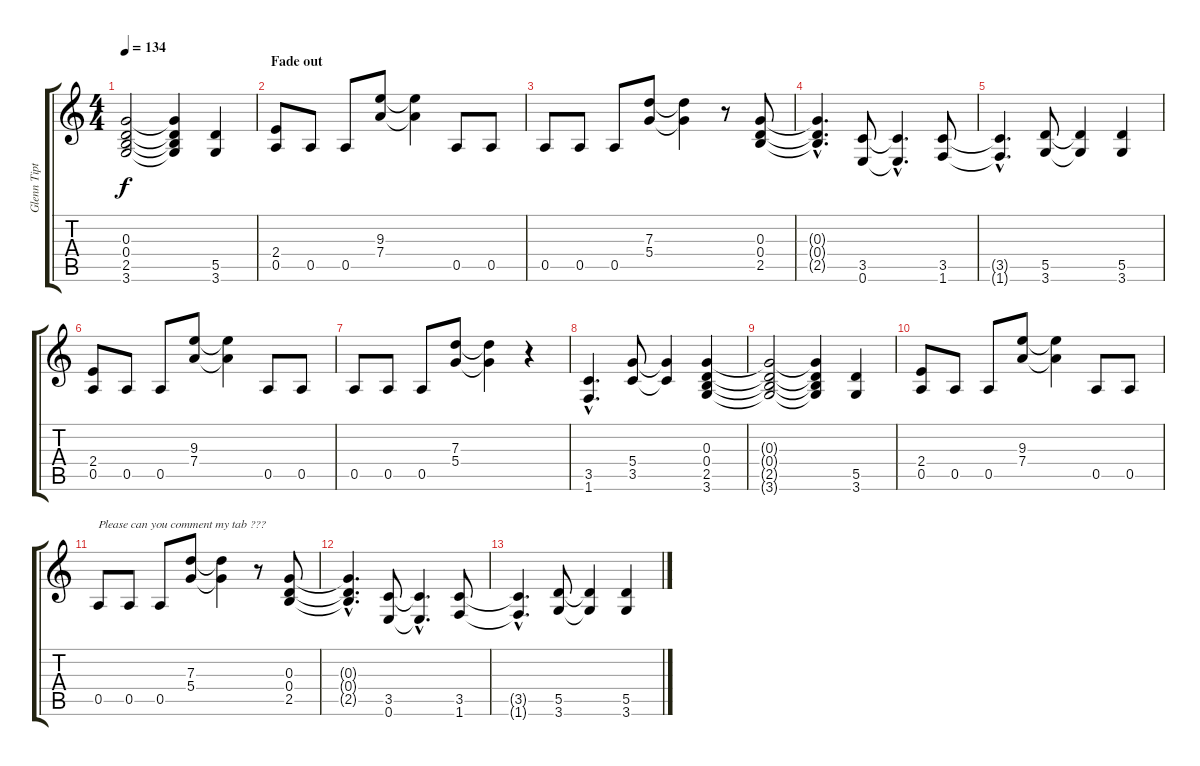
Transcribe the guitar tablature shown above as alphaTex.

\track ("Glenn Tipton" "Glenn Tipt") {instrument distortionguitar}
\staff {score tabs}
\tuning (E4 B3 G3 D3 A2 E2) {hide}
\ts (4 4)
\tempo 134
\clef g2
\ks c
(0.3{t} 0.4{t} 2.5{t} 3.6{t}).2{dy f} (0.3{t} 0.4{t} 2.5{t} 3.6{t}).4 (5.5 3.6).4 |
\section ("" "Fade out")
(2.4 0.5).8 0.5.8 0.5.8 (9.3 7.4).8 (9.3{t} 7.4{t}).4 0.5.8 0.5.8 |
0.5.8 0.5.8 0.5.8 (7.3 5.4).8 (7.3{t} 5.4{t}).4 r.8 (0.3 0.4 2.5).8 |
(0.3{hac t} 0.4{hac t} 2.5{hac t}).4{d} (3.5 0.6).8 (3.5{hac t} 0.6{hac t}).4{d} (3.5 1.6).8 |
(3.5{hac t} 1.6{hac t}).4{d} (5.5 3.6).8 (5.5{t} 3.6{t}).4 (5.5 3.6).4 |
(2.4 0.5).8 0.5.8 0.5.8 (9.3 7.4).8 (9.3{t} 7.4{t}).4 0.5.8 0.5.8 |
0.5.8 0.5.8 0.5.8 (7.3 5.4).8 (7.3{t} 5.4{t}).4 r.4 |
(3.5{hac} 1.6{hac}).4{d} (5.4 3.5).8 (5.4{t} 3.5{t}).4 (0.3 0.4 2.5 3.6).4 |
(0.3{t} 0.4{t} 2.5{t} 3.6{t}).2 (0.3{t} 0.4{t} 2.5{t} 3.6{t}).4 (5.5 3.6).4 |
(2.4 0.5).8 0.5.8 0.5.8 (9.3 7.4).8 (9.3{t} 7.4{t}).4 0.5.8 0.5.8 |
0.5.8{txt "Please can you comment my tab ???"} 0.5.8 0.5.8 (7.3 5.4).8 (7.3{t} 5.4{t}).4 r.8 (0.3 0.4 2.5).8 |
(0.3{hac t} 0.4{hac t} 2.5{hac t}).4{d} (3.5 0.6).8 (3.5{hac t} 0.6{hac t}).4{d} (3.5 1.6).8 |
(3.5{hac t} 1.6{hac t}).4{d} (5.5 3.6).8 (5.5{t} 3.6{t}).4 (5.5 3.6).4
